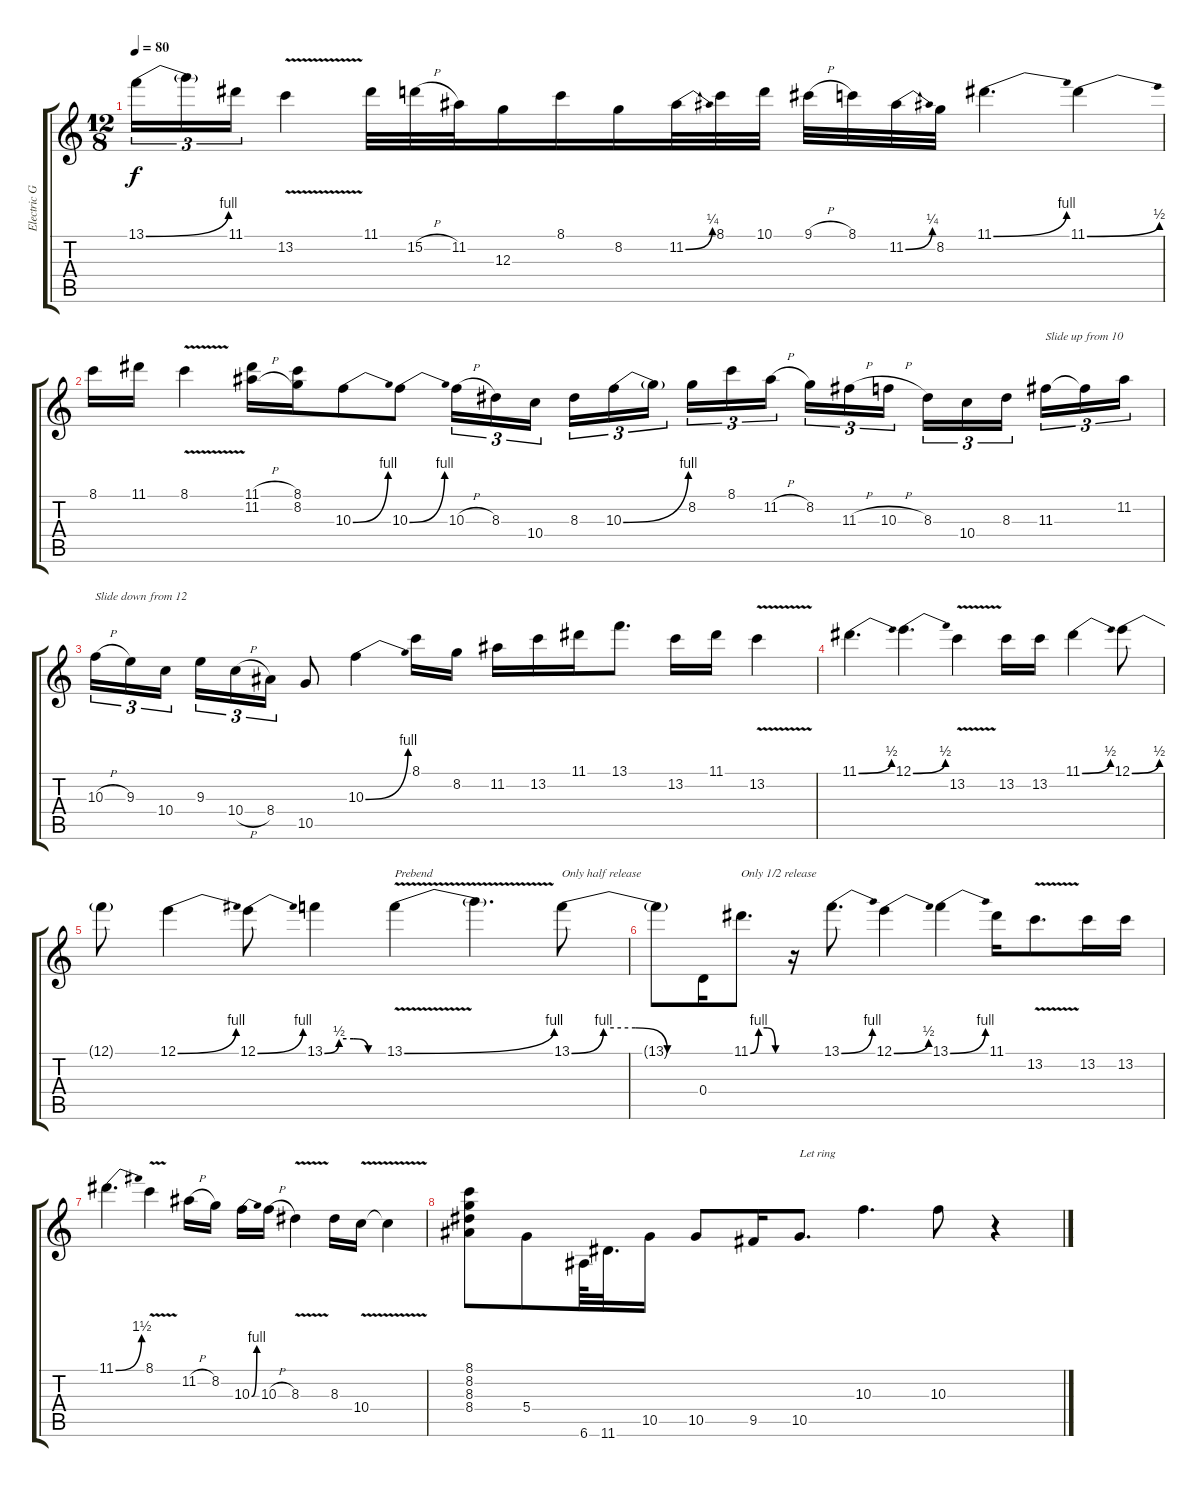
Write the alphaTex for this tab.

\track ("Electric Guitar" "Electric G") {instrument overdrivenguitar}
\staff {score tabs}
\tuning (E4 B3 G3 D3 A2 E2) {hide}
\ts (12 8)
\tempo 80
\clef g2
\ks c
13.1{be (bend 0 0 60 4)}.16{tu (3 2) dy f} 13.1{t}.16{tu (3 2)} 11.1.16{tu (3 2)} 13.2{v}.4 11.1.32 15.2{h}.32 11.2.32 12.3.16 8.1.16 8.2.16 11.2{be (bend 0 0 60 1)}.32 8.1.32 10.1.32 9.1{h}.32 8.1.32 11.2{be (bend 0 0 60 1)}.32 8.2.32 11.1{be (bend 0 0 60 4)}.4{d} 11.1{be (bend 0 0 60 2)}.4 |
8.1.16 11.1.16 8.1{v}.4 (11.1{h} 11.2{h}).16 (8.1 8.2).16 10.3{be (bend 0 0 60 4)}.8 10.3{be (bend 0 0 60 4)}.8 10.3{h}.16{tu (3 2)} 8.3.16{tu (3 2)} 10.4.16{tu (3 2) beam splitsecondary} 8.3.16{tu (3 2)} 10.3{be (bend 0 0 60 4)}.16{tu (3 2)} 10.3{t}.16{tu (3 2) beam splitsecondary} 8.2.16{tu (3 2)} 8.1.16{tu (3 2)} 11.2{h}.16{tu (3 2)} 8.2.16{tu (3 2)} 11.3{h}.16{tu (3 2)} 10.3{h}.16{tu (3 2) beam splitsecondary} 8.3.16{tu (3 2)} 10.4.16{tu (3 2)} 8.3.16{tu (3 2) beam splitsecondary} 11.3.16{tu (3 2) txt "Slide up from 10"} 11.3{t}.16{tu (3 2)} 11.2.16{tu (3 2)} |
10.3{h}.16{tu (3 2) txt "Slide down from 12"} 9.3.16{tu (3 2)} 10.4.16{tu (3 2) beam splitsecondary} 9.3.16{tu (3 2)} 10.4{h}.16{tu (3 2)} 8.4.16{tu (3 2)} 10.5.8 10.3{be (bend 0 0 60 4)}.4 8.1.16 8.2.16 11.2.16 13.2.16 11.1.16 13.1.8{d} 13.2.16 11.1.16 13.2{v}.4 |
11.1{be (bend 0 0 60 2)}.4{d} 12.1{be (bend 0 0 60 2)}.4{d} 13.2{v}.4 13.2.16 13.2.16 11.1{be (bend 0 0 60 2)}.4 12.1{be (bend 0 0 60 2)}.8 |
12.1{t}.8 12.1{be (bend 0 0 60 4)}.4 12.1{be (bend 0 0 60 4)}.8 13.1{be (custom 0 0 15 2 30 2 45 0 60 0)}.4 13.1{be (bend 0 0 60 4) v}.4{txt "Prebend"} 13.1{t}.4{d} 13.1{be (custom 0 0 15 4 30 4 45 0 60 0)}.8{txt "Only half release"} |
13.1{t}.8 0.4.16 11.1{be (custom 0 0 15 4 30 4 45 0 60 0)}.8{d txt "Only 1/2 release"} r.16 13.1{be (bend 0 0 60 4)}.8{d} 12.1{be (bend 0 0 60 2)}.4 13.1{be (bend 0 0 60 4)}.4 11.1.16 13.2{v}.8{d} 13.2.16 13.2.16 |
11.1{be (bend 0 0 60 6)}.4{d} 8.1{v}.4 11.2{h}.16 8.2.16 10.3{be (bend 0 0 60 4)}.16 10.3{h}.16 8.3{v}.4 8.3.16 10.4{v}.16 10.4{t}.4 |
(8.1 8.2 8.3 8.4).8 5.4.8 6.6.64 11.6.32{d} 10.5.16 10.5.8 9.5.16 10.5.8{d txt "Let ring"} 10.3.4{d} 10.3.8 r.4
